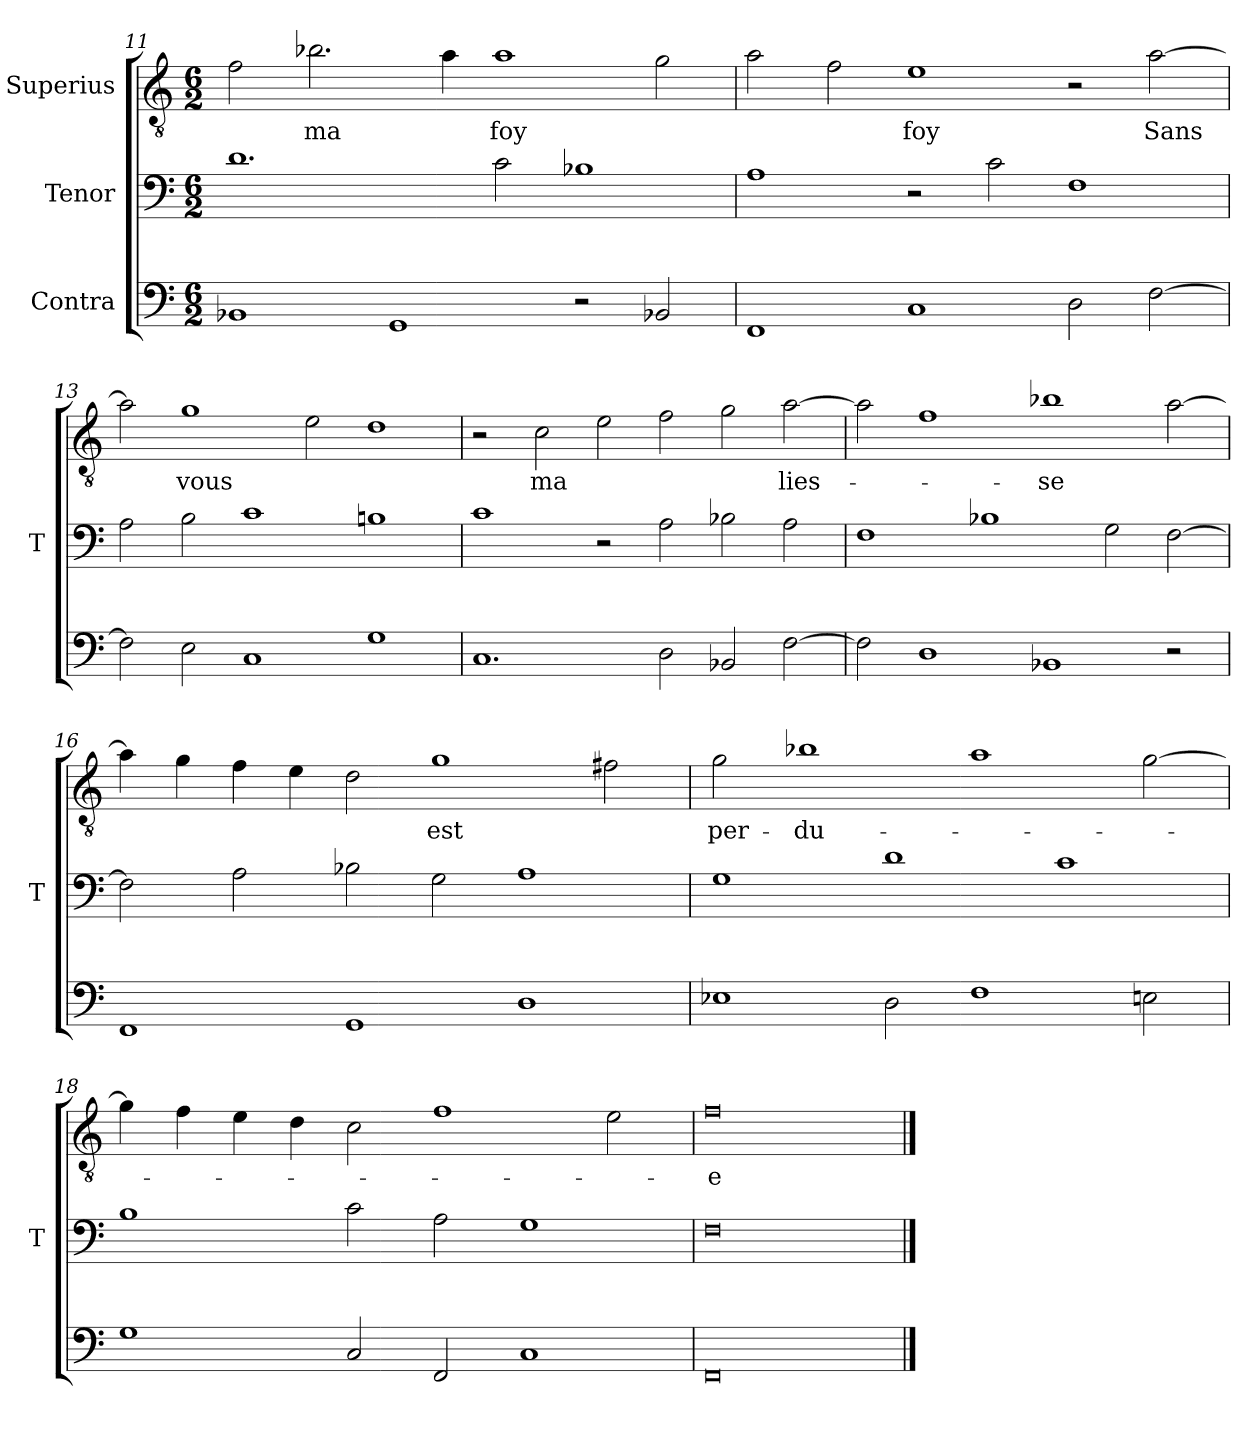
**kern	**kern	**kern	**text
*part3	*part2	*part1	*part1
*staff3	*staff2	*staff1	*staff1
*I"Contra	*I"Tenor	*I"Superius	*
*	*I'T	*	*
*clefF4	*clefF4	*clefGv2	*
*M6/2	*M6/2	*M6/2	*
=11	=11	=11	=11
1BB-X	1.d	2f	.
.	.	2.b-X	-ma
1GG	.	.	.
.	.	4a	.
.	2c	1a	-foy
2r	1B-X	.	.
2BB-X	.	2g	.
=12	=12	=12	=12
1FF	1A	2a	.
.	.	2f	.
1C	2r	1e	-foy
.	2c	.	.
2D	1F	2r	.
[2F	.	[2a	-Sans
=13	=13	=13	=13
2F]	2A	2a]	.
2E	2B	1g	-vous
1C	1c	.	.
.	.	2e	.
1G	1Bn	1d	.
=14	=14	=14	=14
1.C	1c	2r	.
.	.	2c	-ma
.	2r	2e	.
2D	2A	2f	.
2BB-X	2B-X	2g	.
[2F	2A	[2a	lies-
=15	=15	=15	=15
2F]	1F	2a]	.
1D	.	1f	.
.	1B-X	.	.
1BB-X	.	1b-X	-se
.	2G	.	.
2r	[2F	[2a	.
=16	=16	=16	=16
1FF	2F]	4a]	.
.	.	4g	.
.	2A	4f	.
.	.	4e	.
1GG	2B-X	2d	.
.	2G	1g	-est
1D	1A	.	.
.	.	2f#X	.
=17	=17	=17	=17
1E-X	1G	2g	per-
.	.	1b-X	-du-
2D	1d	.	.
1F	.	1a	.
.	1c	.	.
2E	.	[2g	.
=18	=18	=18	=18
1G	1B	4g]	.
.	.	4f	.
.	.	4e	.
.	.	4d	.
2C	2c	2c	.
2FF	2A	1f	.
1C	1G	.	.
.	.	2e	.
=19	=19	=19	=19
0FF	0F	0f	-e
==	==	==	==
*-	*-	*-	*-
